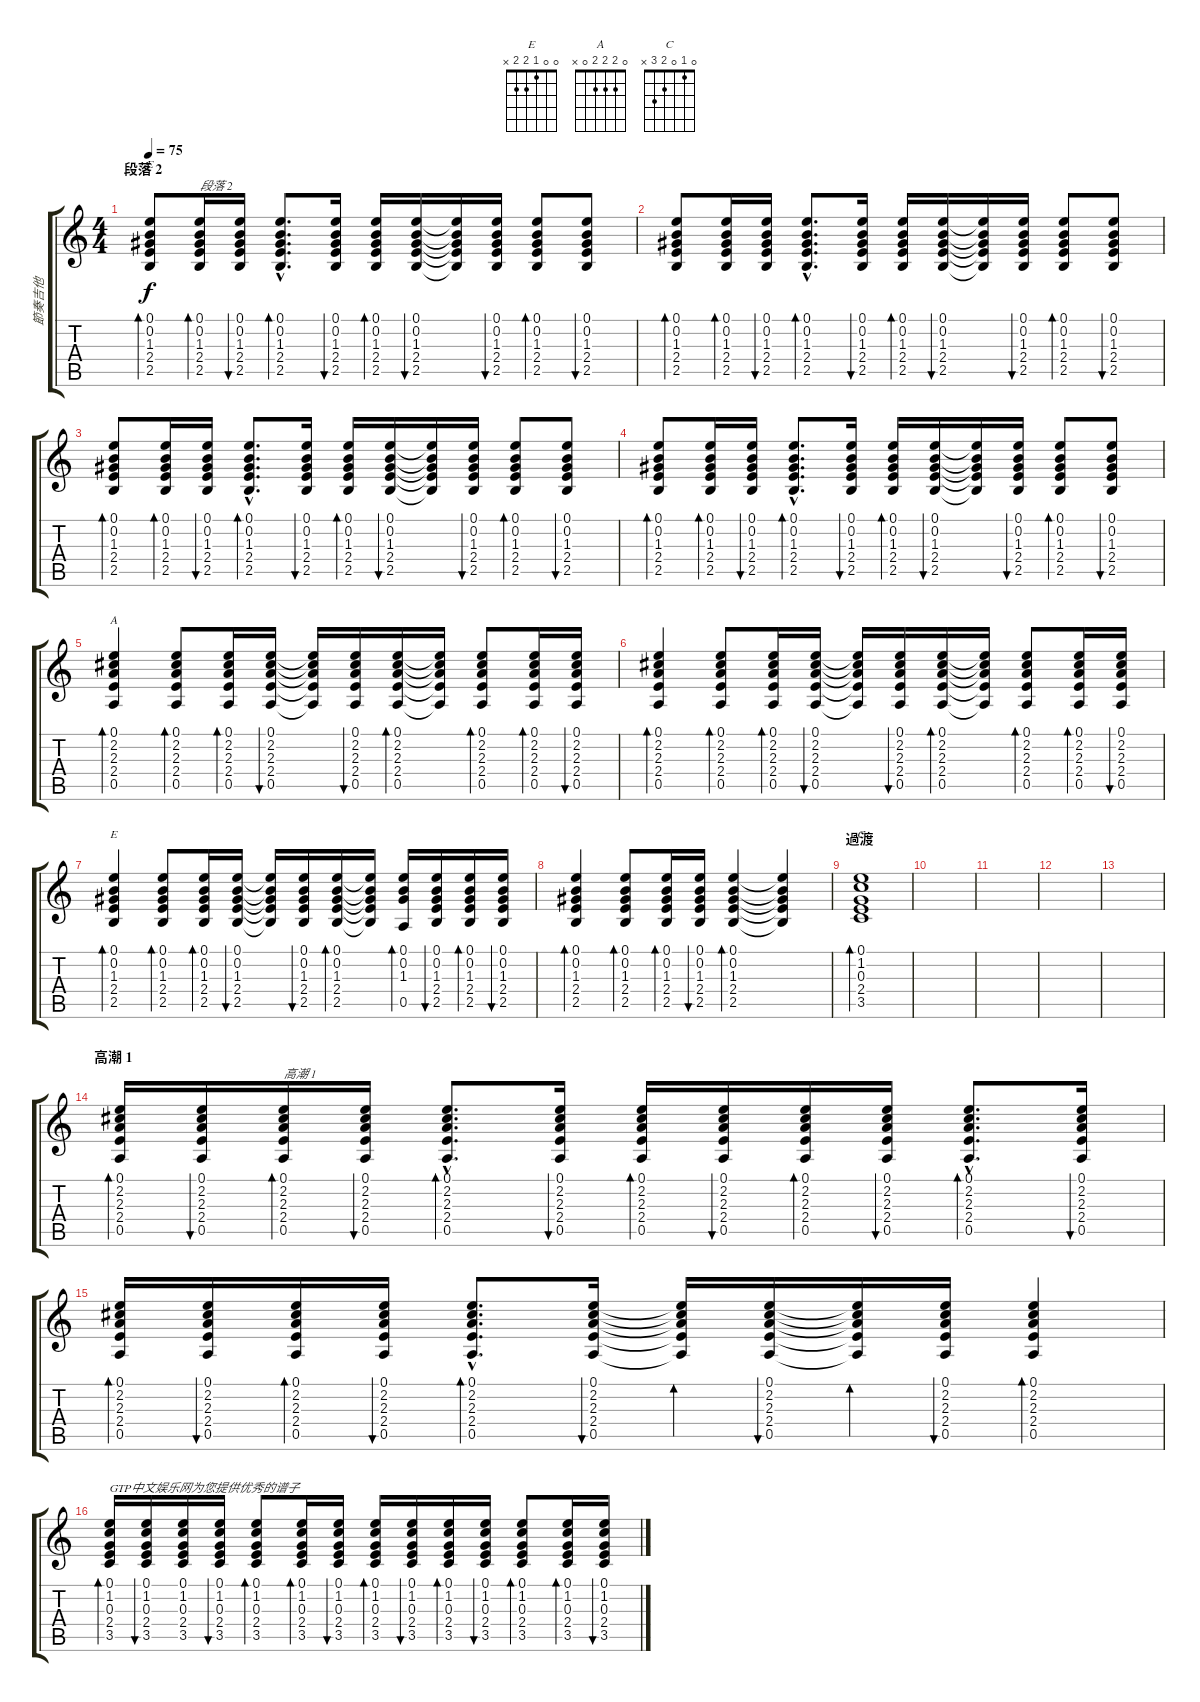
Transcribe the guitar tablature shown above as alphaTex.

\track ("節奏吉他" "節奏吉他") {instrument acousticguitarsteel}
\staff {score tabs}
\tuning (E4 B3 G3 D3 A2 E2) {hide}
\chord ("E" 0 0 1 2 2 0)
\chord ("A" 0 2 2 2 0 x)
\chord ("E" 0 0 1 2 2 x)
\chord ("C" 0 1 0 2 3 x)
\ts (4 4)
\section ("" "段落 2")
\tempo 75
\clef g2
\ks c
(0.1 0.2 1.3 2.4 2.5).8{bd 60 ch "E" dy f volume 8 instrument acousticguitarsteel} (0.1 0.2 1.3 2.4 2.5).16{bd 60 txt "段落 2"} (0.1 0.2 1.3 2.4 2.5).16{bu 60} (0.1{hac} 0.2{hac} 1.3{hac} 2.4{hac} 2.5{hac}).8{d bd 60} (0.1 0.2 1.3 2.4 2.5).16{bu 60} (0.1 0.2 1.3 2.4 2.5).16{bd 60} (0.1 0.2 1.3 2.4 2.5).16{bu 60} (0.1{t} 0.2{t} 1.3{t} 2.4{t} 2.5{t}).16 (0.1 0.2 1.3 2.4 2.5).16{bu 60} (0.1 0.2 1.3 2.4 2.5).8{bd 60} (0.1 0.2 1.3 2.4 2.5).8{bu 60} |
(0.1 0.2 1.3 2.4 2.5).8{bd 60} (0.1 0.2 1.3 2.4 2.5).16{bd 60} (0.1 0.2 1.3 2.4 2.5).16{bu 60} (0.1{hac} 0.2{hac} 1.3{hac} 2.4{hac} 2.5{hac}).8{d bd 60} (0.1 0.2 1.3 2.4 2.5).16{bu 60} (0.1 0.2 1.3 2.4 2.5).16{bd 60} (0.1 0.2 1.3 2.4 2.5).16{bu 60} (0.1{t} 0.2{t} 1.3{t} 2.4{t} 2.5{t}).16 (0.1 0.2 1.3 2.4 2.5).16{bu 60} (0.1 0.2 1.3 2.4 2.5).8{bd 60} (0.1 0.2 1.3 2.4 2.5).8{bu 60} |
(0.1 0.2 1.3 2.4 2.5).8{bd 60} (0.1 0.2 1.3 2.4 2.5).16{bd 60} (0.1 0.2 1.3 2.4 2.5).16{bu 60} (0.1{hac} 0.2{hac} 1.3{hac} 2.4{hac} 2.5{hac}).8{d bd 60} (0.1 0.2 1.3 2.4 2.5).16{bu 60} (0.1 0.2 1.3 2.4 2.5).16{bd 60} (0.1 0.2 1.3 2.4 2.5).16{bu 60} (0.1{t} 0.2{t} 1.3{t} 2.4{t} 2.5{t}).16 (0.1 0.2 1.3 2.4 2.5).16{bu 60} (0.1 0.2 1.3 2.4 2.5).8{bd 60} (0.1 0.2 1.3 2.4 2.5).8{bu 60} |
(0.1 0.2 1.3 2.4 2.5).8{bd 60} (0.1 0.2 1.3 2.4 2.5).16{bd 60} (0.1 0.2 1.3 2.4 2.5).16{bu 60} (0.1{hac} 0.2{hac} 1.3{hac} 2.4{hac} 2.5{hac}).8{d bd 60} (0.1 0.2 1.3 2.4 2.5).16{bu 60} (0.1 0.2 1.3 2.4 2.5).16{bd 60} (0.1 0.2 1.3 2.4 2.5).16{bu 60} (0.1{t} 0.2{t} 1.3{t} 2.4{t} 2.5{t}).16 (0.1 0.2 1.3 2.4 2.5).16{bu 60} (0.1 0.2 1.3 2.4 2.5).8{bd 60} (0.1 0.2 1.3 2.4 2.5).8{bu 60} |
(0.1 2.2 2.3 2.4 0.5).4{bd 60 ch "A"} (0.1 2.2 2.3 2.4 0.5).8{bd 60} (0.1 2.2 2.3 2.4 0.5).16{bd 60} (0.1 2.2 2.3 2.4 0.5).16{bu 60} (0.1{t} 2.2{t} 2.3{t} 2.4{t} 0.5{t}).16 (0.1 2.2 2.3 2.4 0.5).16{bu 60} (0.1 2.2 2.3 2.4 0.5).16{bd 60} (0.1{t} 2.2{t} 2.3{t} 2.4{t} 0.5{t}).16 (0.1 2.2 2.3 2.4 0.5).8{bd 60} (0.1 2.2 2.3 2.4 0.5).16{bd 60} (0.1 2.2 2.3 2.4 0.5).16{bu 60} |
(0.1 2.2 2.3 2.4 0.5).4{bd 60} (0.1 2.2 2.3 2.4 0.5).8{bd 60} (0.1 2.2 2.3 2.4 0.5).16{bd 60} (0.1 2.2 2.3 2.4 0.5).16{bu 60} (0.1{t} 2.2{t} 2.3{t} 2.4{t} 0.5{t}).16 (0.1 2.2 2.3 2.4 0.5).16{bu 60} (0.1 2.2 2.3 2.4 0.5).16{bd 60} (0.1{t} 2.2{t} 2.3{t} 2.4{t} 0.5{t}).16 (0.1 2.2 2.3 2.4 0.5).8{bd 60} (0.1 2.2 2.3 2.4 0.5).16{bd 60} (0.1 2.2 2.3 2.4 0.5).16{bu 60} |
(0.1 0.2 1.3 2.4 2.5).4{bd 60 ch "E"} (0.1 0.2 1.3 2.4 2.5).8{bd 60} (0.1 0.2 1.3 2.4 2.5).16{bd 60} (0.1 0.2 1.3 2.4 2.5).16{bu 60} (0.1{t} 0.2{t} 1.3{t} 2.4{t} 2.5{t}).16 (0.1 0.2 1.3 2.4 2.5).16{bu 60} (0.1 0.2 1.3 2.4 2.5).16{bd 60} (0.1{t} 0.2{t} 1.3{t} 2.4{t} 2.5{t}).16 (0.1 0.2 1.3 0.5).16{bd 60} (0.1 0.2 1.3 2.4 2.5).16{bu 60} (0.1 0.2 1.3 2.4 2.5).16{bd 60} (0.1 0.2 1.3 2.4 2.5).16{bu 60} |
(0.1 0.2 1.3 2.4 2.5).4{bd 60} (0.1 0.2 1.3 2.4 2.5).8{bd 60} (0.1 0.2 1.3 2.4 2.5).16{bd 60} (0.1 0.2 1.3 2.4 2.5).16{bu 60} (0.1 0.2 1.3 2.4 2.5).4{bd 120} (0.1{t} 0.2{t} 1.3{t} 2.4{t} 2.5{t}).4 |
\section ("" "過渡")
(0.1 1.2 0.3 2.4 3.5).1{bd 240 ch "C"} |
|
|
|
|
\section ("" "高潮 1")
(0.1 2.2 2.3 2.4 0.5).16{bd 60} (0.1 2.2 2.3 2.4 0.5).16{bu 60} (0.1 2.2 2.3 2.4 0.5).16{bd 60 txt "高潮 1"} (0.1 2.2 2.3 2.4 0.5).16{bu 60} (0.1{hac} 2.2{hac} 2.3{hac} 2.4{hac} 0.5{hac}).8{d bd 60} (0.1 2.2 2.3 2.4 0.5).16{bu 60} (0.1 2.2 2.3 2.4 0.5).16{bd 60} (0.1 2.2 2.3 2.4 0.5).16{bu 60} (0.1 2.2 2.3 2.4 0.5).16{bd 60} (0.1 2.2 2.3 2.4 0.5).16{bu 60} (0.1{hac} 2.2{hac} 2.3{hac} 2.4{hac} 0.5{hac}).8{d bd 60} (0.1 2.2 2.3 2.4 0.5).16{bu 60} |
(0.1 2.2 2.3 2.4 0.5).16{bd 60} (0.1 2.2 2.3 2.4 0.5).16{bu 60} (0.1 2.2 2.3 2.4 0.5).16{bd 60} (0.1 2.2 2.3 2.4 0.5).16{bu 60} (0.1{hac} 2.2{hac} 2.3{hac} 2.4{hac} 0.5{hac}).8{d bd 60} (0.1 2.2 2.3 2.4 0.5).16{bu 60} (0.1{t} 2.2{t} 2.3{t} 2.4{t} 0.5{t}).16{bd 60} (0.1 2.2 2.3 2.4 0.5).16{bu 60} (0.1{t} 2.2{t} 2.3{t} 2.4{t} 0.5{t}).16{bd 60} (0.1 2.2 2.3 2.4 0.5).16{bu 60} (0.1 2.2 2.3 2.4 0.5).4{bd 60} |
(0.1 1.2 0.3 2.4 3.5).16{bd 30 txt "GTP中文娱乐网为您提供优秀的谱子"} (0.1 1.2 0.3 2.4 3.5).16{bu 30} (0.1 1.2 0.3 2.4 3.5).16 (0.1 1.2 0.3 2.4 3.5).16{bu 30} (0.1 1.2 0.3 2.4 3.5).8{bd 30} (0.1 1.2 0.3 2.4 3.5).16{bd 30} (0.1 1.2 0.3 2.4 3.5).16{bu 30} (0.1 1.2 0.3 2.4 3.5).16{bd 30} (0.1 1.2 0.3 2.4 3.5).16{bu 30} (0.1 1.2 0.3 2.4 3.5).16{bd 30} (0.1 1.2 0.3 2.4 3.5).16{bu 30} (0.1 1.2 0.3 2.4 3.5).8{bd 30} (0.1 1.2 0.3 2.4 3.5).16{bd 30} (0.1 1.2 0.3 2.4 3.5).16{bu 30}
